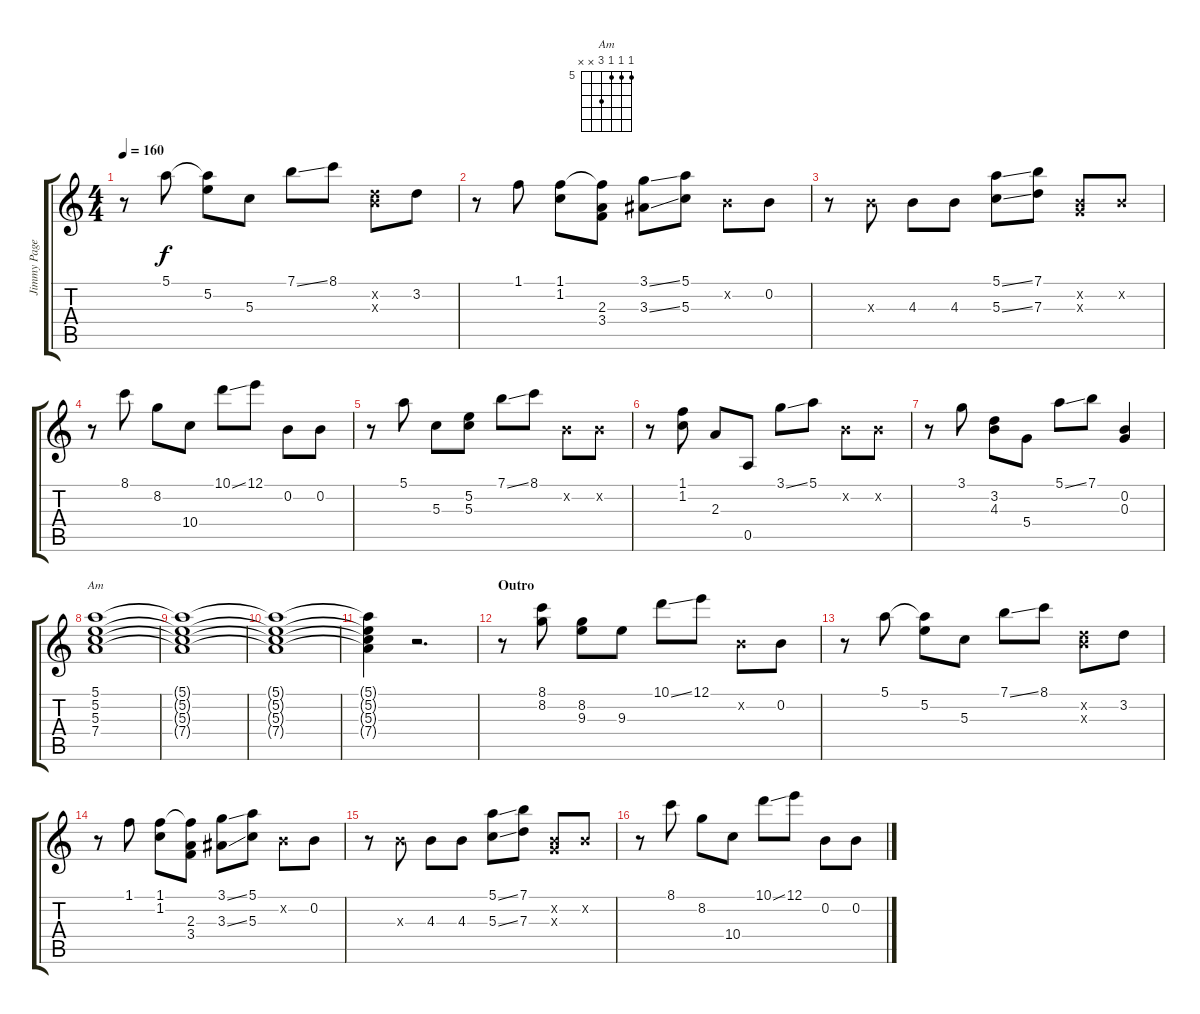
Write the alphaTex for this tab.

\track ("Jimmy Page - Rhythm Guitar" "Jimmy Page") {instrument electricguitarclean}
\staff {score tabs}
\tuning (E4 B3 G3 D3 A2 E2) {hide}
\chord ("Am" 5 5 5 7 x x) {firstfret 5}
\ts (4 4)
\tempo 160
\clef g2
\ks c
r.8{dy f} 5.1.8 (5.1{t} 5.2).8 5.3.8 7.1{ss}.8 8.1.8 (3.2{x} 4.3{x}).8 3.2.8 |
r.8 1.1.8 (1.1 1.2).8 (1.1{t} 2.3 3.4).8 (3.1{ss} 3.3{ss}).8 (5.1 5.3).8 0.2{x}.8 0.2.8 |
r.8 4.3{x}.8 4.3.8 4.3.8 (5.1{ss} 5.3{ss}).8 (7.1 7.3).8 (0.2{x} 0.3{x}).8 0.2{x}.8 |
r.8 8.1.8 8.2.8 10.4.8 10.1{ss}.8 12.1.8 0.2.8 0.2.8 |
r.8 5.1.8 5.3.8 (5.2 5.3).8 7.1{ss}.8 8.1.8 0.2{x}.8 0.2{x}.8 |
r.8 (1.1 1.2).8 2.3.8 0.5.8 3.1{ss}.8 5.1.8 0.2{x}.8 0.2{x}.8 |
r.8 3.1.8 (3.2 4.3).8 5.4.8 5.1{ss}.8 7.1.8 (0.2 0.3).4 |
(5.1 5.2 5.3 7.4).1{ch "Am"} |
(5.1{t} 5.2{t} 5.3{t} 7.4{t}).1 |
(5.1{t} 5.2{t} 5.3{t} 7.4{t}).1 |
(5.1{t} 5.2{t} 5.3{t} 7.4{t}).4 r.2{d} |
\section ("" "Outro")
r.8 (8.1 8.2).8 (8.2 9.3).8 9.3.8 10.1{ss}.8 12.1.8 0.2{x}.8 0.2.8 |
r.8 5.1.8 (5.1{t} 5.2).8 5.3.8 7.1{ss}.8 8.1.8 (3.2{x} 4.3{x}).8 3.2.8 |
r.8 1.1.8 (1.1 1.2).8 (1.1{t} 2.3 3.4).8 (3.1{ss} 3.3{ss}).8 (5.1 5.3).8 0.2{x}.8 0.2.8 |
r.8 4.3{x}.8 4.3.8 4.3.8 (5.1{ss} 5.3{ss}).8 (7.1 7.3).8 (0.2{x} 0.3{x}).8 0.2{x}.8 |
r.8 8.1.8 8.2.8 10.4.8 10.1{ss}.8 12.1.8 0.2.8 0.2.8
